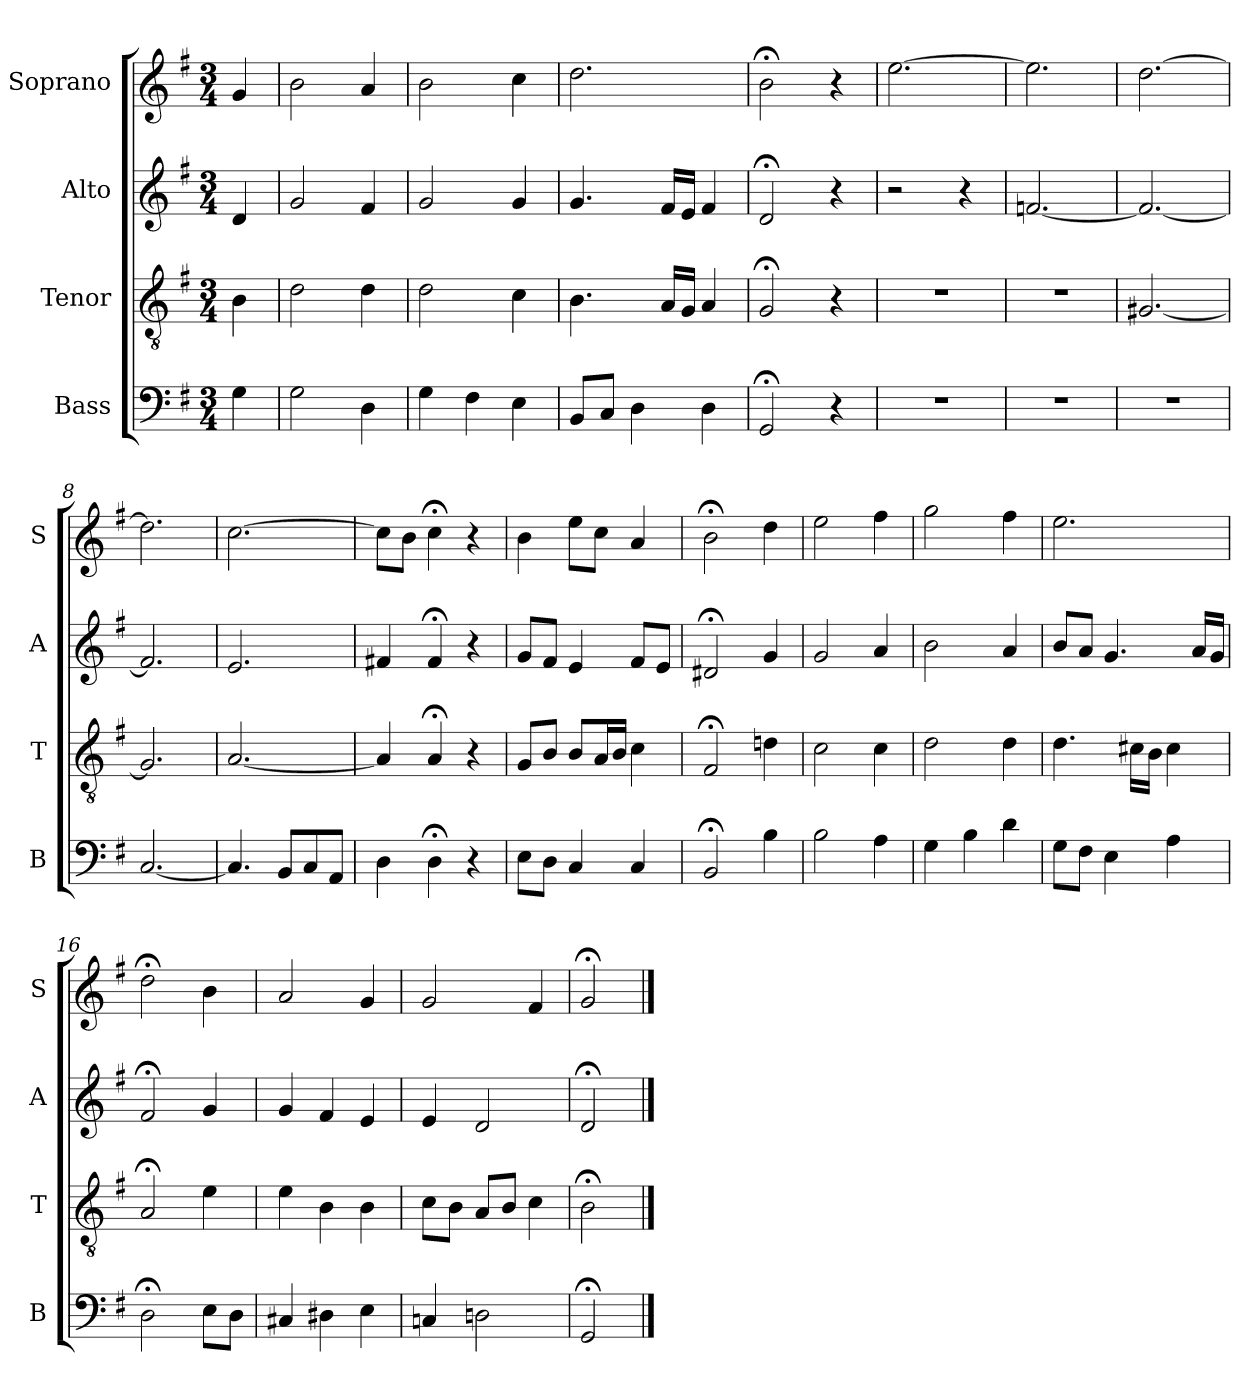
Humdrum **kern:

**kern	**kern	**kern	**kern
*part4	*part3	*part2	*part1
*staff4	*staff3	*staff2	*staff1
*I"Bass	*I"Tenor	*I"Alto	*I"Soprano
*I'B	*I'T	*I'A	*I'S
*clefF4	*clefGv2	*clefG2	*clefG2
*k[f#]	*k[f#]	*k[f#]	*k[f#]
*G:	*G:	*G:	*G:
*M3/4	*M3/4	*M3/4	*M3/4
*MM100	*MM100	*MM100	*MM100
=	=	=	=
4G	4B	4d	4g
=1	=1	=1	=1
2G	2d	2g	2b
4D	4d	4f#	4a
=2	=2	=2	=2
4G	2d	2g	2b
4F#	.	.	.
4E	4c	4g	4cc
=3	=3	=3	=3
8BBL	4.B	4.g	2.dd
8CJ	.	.	.
4D	.	.	.
.	16ALL	16f#LL	.
.	16GJJ	16eJJ	.
4D	4A	4f#	.
=4	=4	=4	=4
2GG;<	2G;<	2d;<	2b;<
4r	4r	4r	4r
=5	=5	=5	=5
2.r	2.r	2r	[2.ee
.	.	4r	.
=6	=6	=6	=6
2.r	2.r	[2.fn	2.ee]
=7	=7	=7	=7
2.r	[2.G#X	2.f_	[2.dd
=8	=8	=8	=8
[2.C	2.G#]	2.f]	2.dd]
=9	=9	=9	=9
4.C]	[2.A	2.e	[2.cc
8BBL	.	.	.
8C	.	.	.
8AAJ	.	.	.
=10	=10	=10	=10
4D	4A]	4f#X	8ccL]
.	.	.	8bJ
4D;<	4A;<	4f#;<	4cc;<
4r	4r	4r	4r
=11	=11	=11	=11
8EL	8GL	8gL	4b
8DJ	8BJ	8f#J	.
4C	8BL	4e	8eeL
.	16AL	.	8ccJ
.	16BJJ	.	.
4C	4c	8f#L	4a
.	.	8eJ	.
=12	=12	=12	=12
2BB;<	2F#;<	2d#X;<	2b;<
4B	4dn	4g	4dd
=13	=13	=13	=13
2B	2c	2g	2ee
4A	4c	4a	4ff#
=14	=14	=14	=14
4G	2d	2b	2gg
4B	.	.	.
4d	4d	4a	4ff#
=15	=15	=15	=15
8GL	4.d	8bL	2.ee
8F#J	.	8aJ	.
4E	.	4.g	.
.	16c#XLL	.	.
.	16BJJ	.	.
4A	4c#	.	.
.	.	16aLL	.
.	.	16gJJ	.
=16	=16	=16	=16
2D;<	2A;<	2f#;<	2dd;<
8EL	4e	4g	4b
8DJ	.	.	.
=17	=17	=17	=17
4C#X	4e	4g	2a
4D#X	4B	4f#	.
4E	4B	4e	4g
=18	=18	=18	=18
4Cn	8cL	4e	2g
.	8BJ	.	.
2Dn	8AL	2d	.
.	8BJ	.	.
.	4c	.	4f#
=19	=19	=19	=19
2GG;<	2B;<	2d;<	2g;<
==	==	==	==
*-	*-	*-	*-
